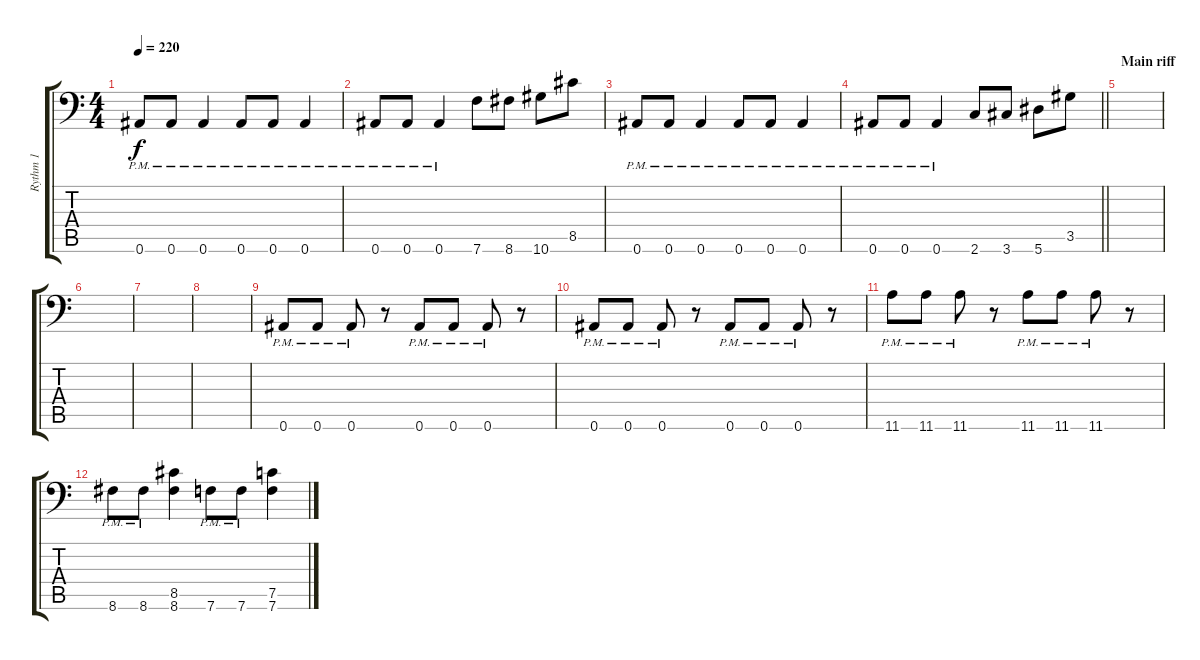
\track ("Rythm 1" "Rythm 1") {instrument distortionguitar}
\staff {score tabs}
\tuning (C4 G3 Eb3 Bb2 F2 Bb1) {hide}
\ts (4 4)
\tempo 220
\clef f4
\ks c
0.6{pm}.8{dy f} 0.6{pm}.8 0.6{pm}.4 0.6{pm}.8 0.6{pm}.8 0.6{pm}.4 |
0.6{pm}.8 0.6{pm}.8 0.6{pm}.4 7.6.8 8.6.8 10.6.8 8.5.8 |
0.6{pm}.8 0.6{pm}.8 0.6{pm}.4 0.6{pm}.8 0.6{pm}.8 0.6{pm}.4 |
\barLineRight lightlight
0.6{pm}.8 0.6{pm}.8 0.6{pm}.4 2.6.8 3.6.8 5.6.8 3.5.8 |
\section ("" "Main riff")
|
|
|
|
0.6{pm}.8 0.6{pm}.8 0.6{pm}.8 r.8 0.6{pm}.8 0.6{pm}.8 0.6{pm}.8 r.8 |
0.6{pm}.8 0.6{pm}.8 0.6{pm}.8 r.8 0.6{pm}.8 0.6{pm}.8 0.6{pm}.8 r.8 |
11.6{pm}.8 11.6{pm}.8 11.6{pm}.8 r.8 11.6{pm}.8 11.6{pm}.8 11.6{pm}.8 r.8 |
8.6{pm}.8 8.6{pm}.8 (8.5 8.6).4 7.6{pm}.8 7.6{pm}.8 (7.5 7.6).4
